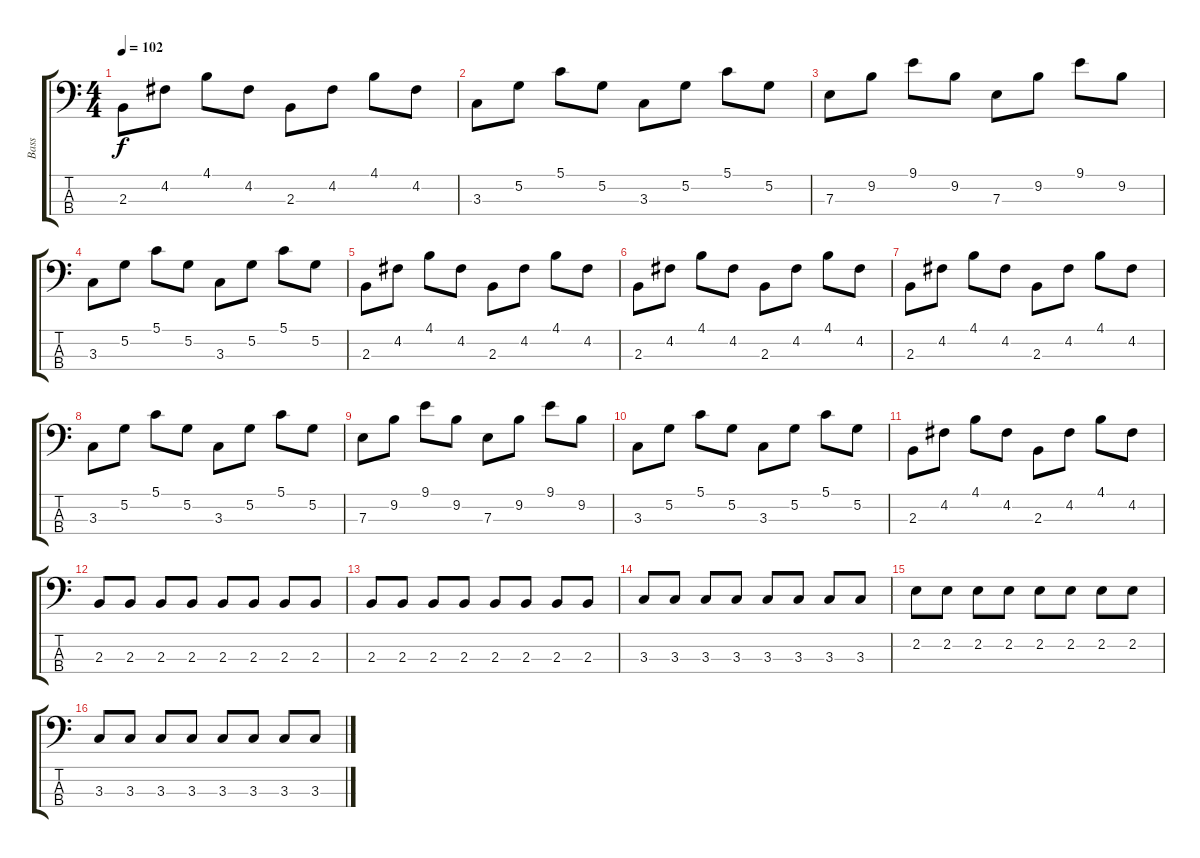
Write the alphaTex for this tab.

\track ("Bass" "Bass") {instrument electricbasspick}
\staff {score tabs}
\tuning (G2 D2 A1 D1) {hide}
\ts (4 4)
\tempo 102
\clef f4
\ks c
2.3.8{dy f} 4.2.8 4.1.8 4.2.8 2.3.8 4.2.8 4.1.8 4.2.8 |
3.3.8 5.2.8 5.1.8 5.2.8 3.3.8 5.2.8 5.1.8 5.2.8 |
7.3.8 9.2.8 9.1.8 9.2.8 7.3.8 9.2.8 9.1.8 9.2.8 |
3.3.8 5.2.8 5.1.8 5.2.8 3.3.8 5.2.8 5.1.8 5.2.8 |
2.3.8 4.2.8 4.1.8 4.2.8 2.3.8 4.2.8 4.1.8 4.2.8 |
2.3.8 4.2.8 4.1.8 4.2.8 2.3.8 4.2.8 4.1.8 4.2.8 |
2.3.8 4.2.8 4.1.8 4.2.8 2.3.8 4.2.8 4.1.8 4.2.8 |
3.3.8 5.2.8 5.1.8 5.2.8 3.3.8 5.2.8 5.1.8 5.2.8 |
7.3.8 9.2.8 9.1.8 9.2.8 7.3.8 9.2.8 9.1.8 9.2.8 |
3.3.8 5.2.8 5.1.8 5.2.8 3.3.8 5.2.8 5.1.8 5.2.8 |
2.3.8 4.2.8 4.1.8 4.2.8 2.3.8 4.2.8 4.1.8 4.2.8 |
2.3.8 2.3.8 2.3.8 2.3.8 2.3.8 2.3.8 2.3.8 2.3.8 |
2.3.8 2.3.8 2.3.8 2.3.8 2.3.8 2.3.8 2.3.8 2.3.8 |
3.3.8 3.3.8 3.3.8 3.3.8 3.3.8 3.3.8 3.3.8 3.3.8 |
2.2.8 2.2.8 2.2.8 2.2.8 2.2.8 2.2.8 2.2.8 2.2.8 |
3.3.8 3.3.8 3.3.8 3.3.8 3.3.8 3.3.8 3.3.8 3.3.8
